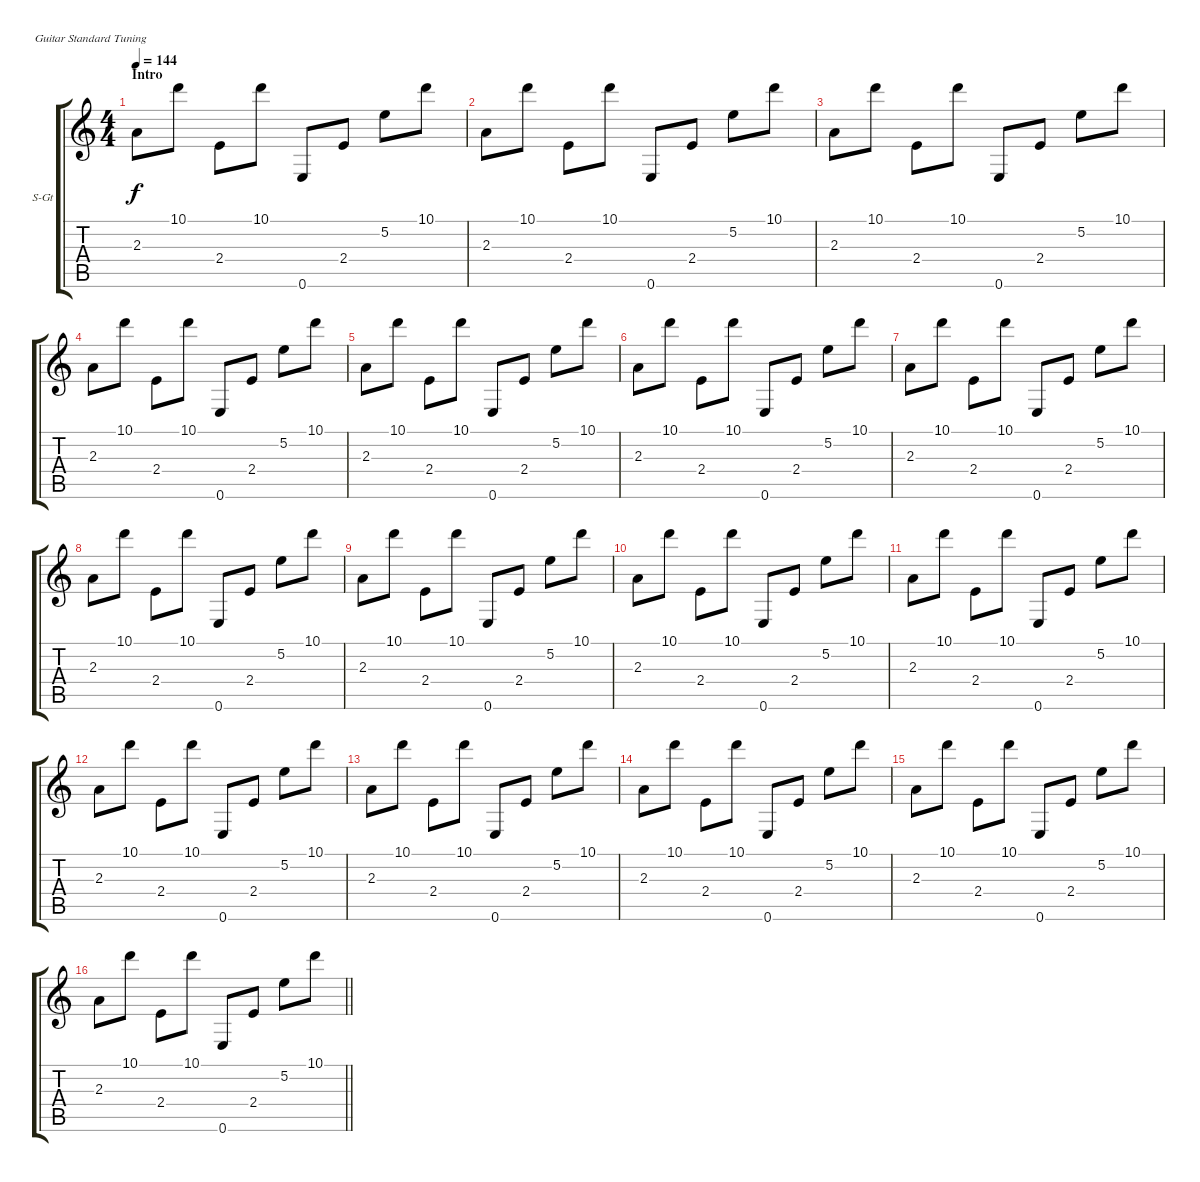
\bracketExtendMode groupsimilarinstruments
\firstSystemTrackNameOrientation horizontal
\otherSystemsTrackNameOrientation horizontal
\track ("Flake 2" "S-Gt") {instrument woodblock}
\staff {score tabs}
\tuning (E4 B3 G3 D3 A2 E2)
\displaytranspose 12
\ts (4 4)
\beaming (8 2 2 2 2)
\section ("" "Intro")
\tempo 144
\clef g2
\ks c
2.3.8{dy f instrument woodblock} 10.1.8 2.4.8 10.1.8 0.6.8 2.4.8 5.2.8 10.1.8 |
2.3.8 10.1.8 2.4.8 10.1.8 0.6.8 2.4.8 5.2.8 10.1.8 |
2.3.8 10.1.8 2.4.8 10.1.8 0.6.8 2.4.8 5.2.8 10.1.8 |
2.3.8 10.1.8 2.4.8 10.1.8 0.6.8 2.4.8 5.2.8 10.1.8 |
2.3.8 10.1.8 2.4.8 10.1.8 0.6.8 2.4.8 5.2.8 10.1.8 |
2.3.8 10.1.8 2.4.8 10.1.8 0.6.8 2.4.8 5.2.8 10.1.8 |
2.3.8 10.1.8 2.4.8 10.1.8 0.6.8 2.4.8 5.2.8 10.1.8 |
2.3.8 10.1.8 2.4.8 10.1.8 0.6.8 2.4.8 5.2.8 10.1.8 |
2.3.8 10.1.8 2.4.8 10.1.8 0.6.8 2.4.8 5.2.8 10.1.8 |
2.3.8 10.1.8 2.4.8 10.1.8 0.6.8 2.4.8 5.2.8 10.1.8 |
2.3.8 10.1.8 2.4.8 10.1.8 0.6.8 2.4.8 5.2.8 10.1.8 |
2.3.8 10.1.8 2.4.8 10.1.8 0.6.8 2.4.8 5.2.8 10.1.8 |
2.3.8 10.1.8 2.4.8 10.1.8 0.6.8 2.4.8 5.2.8 10.1.8 |
2.3.8 10.1.8 2.4.8 10.1.8 0.6.8 2.4.8 5.2.8 10.1.8 |
2.3.8 10.1.8 2.4.8 10.1.8 0.6.8 2.4.8 5.2.8 10.1.8 |
\barLineRight lightlight
2.3.8 10.1.8 2.4.8 10.1.8 0.6.8 2.4.8 5.2.8 10.1.8
